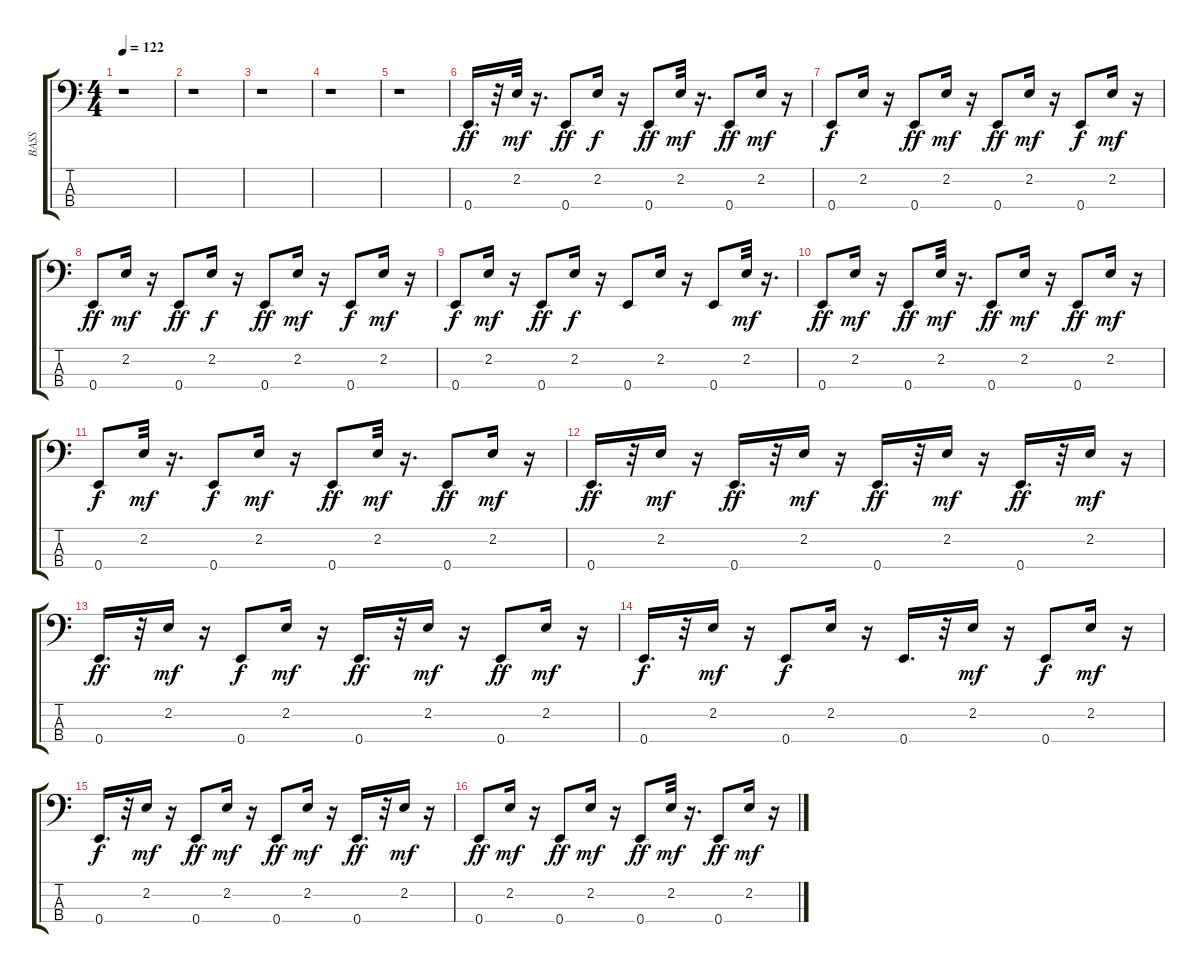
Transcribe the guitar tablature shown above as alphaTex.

\track ("BASS" "BASS") {instrument slapbass1}
\staff {score tabs}
\tuning (G2 D2 A1 E1) {hide}
\ts (4 4)
\tempo 122
\clef f4
\ks c
r.1{dy ff instrument slapbass1} |
r.1 |
r.1 |
r.1 |
r.1 |
0.4.16{d} r.32 2.2.32{dy mf} r.16{d} 0.4.8{dy ff} 2.2.16{dy f} r.16 0.4.8{dy ff} 2.2.32{dy mf} r.16{d} 0.4.8{dy ff} 2.2.16{dy mf} r.16 |
0.4.8{dy f} 2.2.16 r.16 0.4.8{dy ff} 2.2.16{dy mf} r.16 0.4.8{dy ff} 2.2.16{dy mf} r.16 0.4.8{dy f} 2.2.16{dy mf} r.16 |
0.4.8{dy ff} 2.2.16{dy mf} r.16 0.4.8{dy ff} 2.2.16{dy f} r.16 0.4.8{dy ff} 2.2.16{dy mf} r.16 0.4.8{dy f} 2.2.16{dy mf} r.16 |
0.4.8{dy f} 2.2.16{dy mf} r.16 0.4.8{dy ff} 2.2.16{dy f} r.16 0.4.8 2.2.16 r.16 0.4.8 2.2.32{dy mf} r.16{d} |
0.4.8{dy ff} 2.2.16{dy mf} r.16 0.4.8{dy ff} 2.2.32{dy mf} r.16{d} 0.4.8{dy ff} 2.2.16{dy mf} r.16 0.4.8{dy ff} 2.2.16{dy mf} r.16 |
0.4.8{dy f} 2.2.32{dy mf} r.16{d} 0.4.8{dy f} 2.2.16{dy mf} r.16 0.4.8{dy ff} 2.2.32{dy mf} r.16{d} 0.4.8{dy ff} 2.2.16{dy mf} r.16 |
0.4.16{d dy ff} r.32 2.2.16{dy mf} r.16 0.4.16{d dy ff} r.32 2.2.16{dy mf} r.16 0.4.16{d dy ff} r.32 2.2.16{dy mf} r.16 0.4.16{d dy ff} r.32 2.2.16{dy mf} r.16 |
0.4.16{d dy ff} r.32 2.2.16{dy mf} r.16 0.4.8{dy f} 2.2.16{dy mf} r.16 0.4.16{d dy ff} r.32 2.2.16{dy mf} r.16 0.4.8{dy ff} 2.2.16{dy mf} r.16 |
0.4.16{d dy f} r.32 2.2.16{dy mf} r.16 0.4.8{dy f} 2.2.16 r.16 0.4.16{d} r.32 2.2.16{dy mf} r.16 0.4.8{dy f} 2.2.16{dy mf} r.16 |
0.4.16{d dy f} r.32 2.2.16{dy mf} r.16 0.4.8{dy ff} 2.2.16{dy mf} r.16 0.4.8{dy ff} 2.2.16{dy mf} r.16 0.4.16{d dy ff} r.32 2.2.16{dy mf} r.16 |
0.4.8{dy ff} 2.2.16{dy mf} r.16 0.4.8{dy ff} 2.2.16{dy mf} r.16 0.4.8{dy ff} 2.2.32{dy mf} r.16{d} 0.4.8{dy ff} 2.2.16{dy mf} r.16
